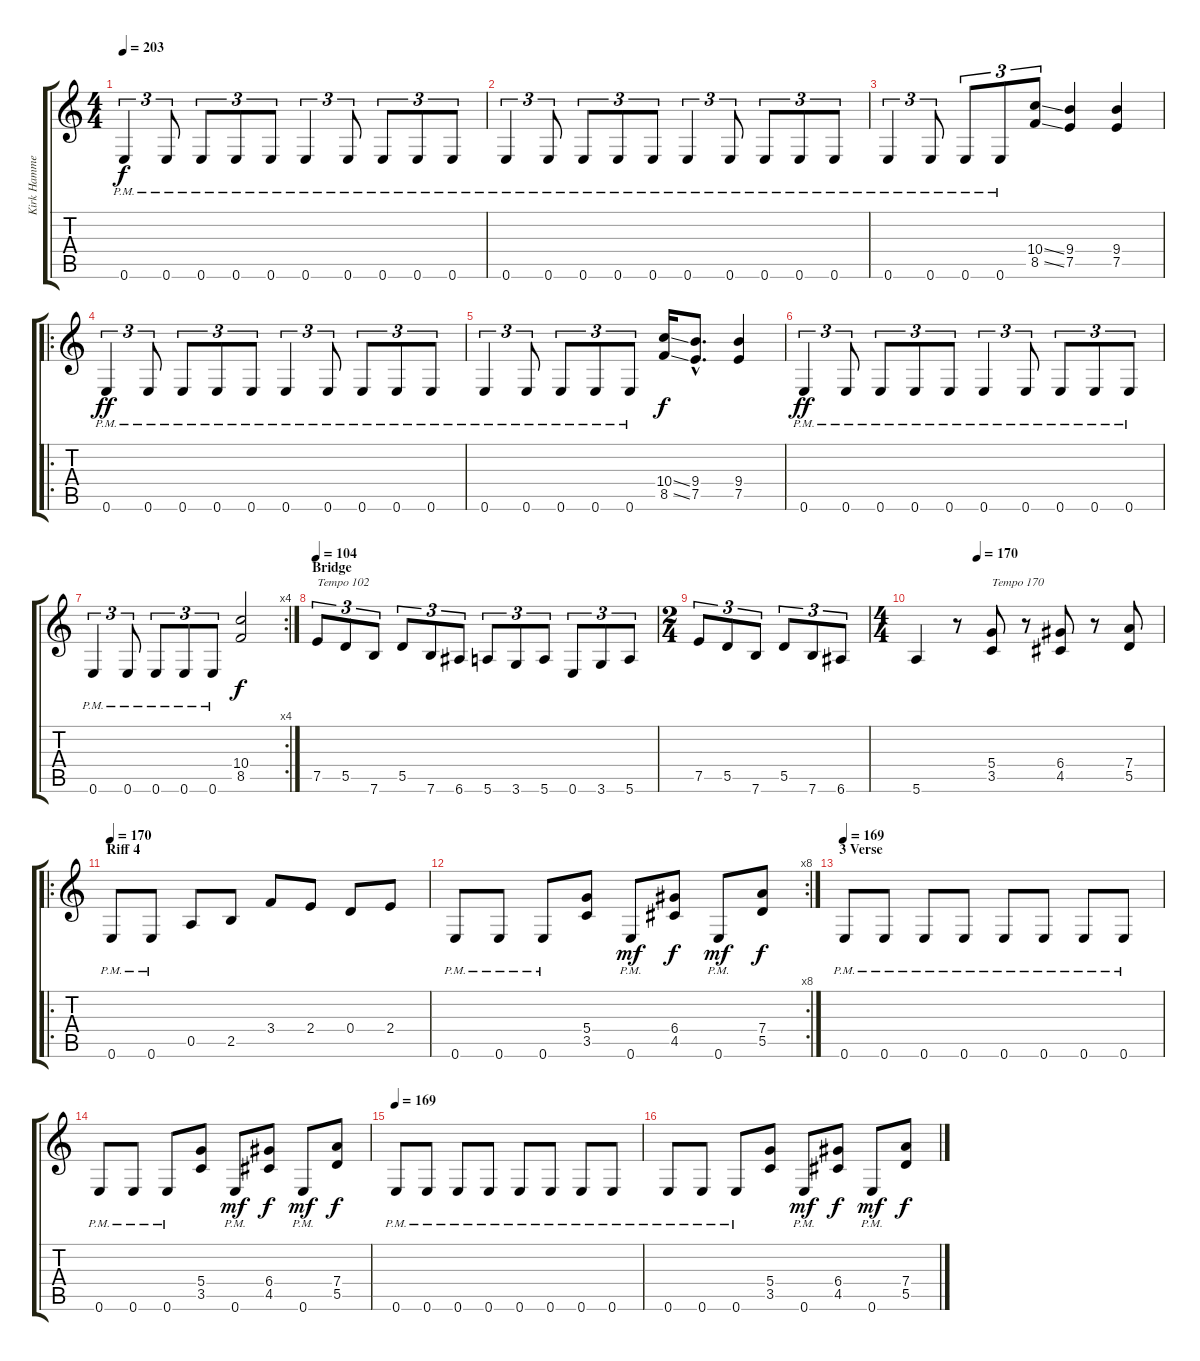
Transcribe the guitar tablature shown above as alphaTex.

\track ("Kirk Hammet (Guitar 2)" "Kirk Hamme") {instrument distortionguitar}
\staff {score tabs}
\tuning (E4 B3 G3 D3 A2 E2) {hide}
\ts (4 4)
\tempo 203
\clef g2
\ks c
0.6{pm}.4{tu (3 2) dy f} 0.6{pm}.8{tu (3 2)} 0.6{pm}.8{tu (3 2)} 0.6{pm}.8{tu (3 2)} 0.6{pm}.8{tu (3 2)} 0.6{pm}.4{tu (3 2)} 0.6{pm}.8{tu (3 2)} 0.6{pm}.8{tu (3 2)} 0.6{pm}.8{tu (3 2)} 0.6{pm}.8{tu (3 2)} |
0.6{pm}.4{tu (3 2)} 0.6{pm}.8{tu (3 2)} 0.6{pm}.8{tu (3 2)} 0.6{pm}.8{tu (3 2)} 0.6{pm}.8{tu (3 2)} 0.6{pm}.4{tu (3 2)} 0.6{pm}.8{tu (3 2)} 0.6{pm}.8{tu (3 2)} 0.6{pm}.8{tu (3 2)} 0.6{pm}.8{tu (3 2)} |
0.6{pm}.4{tu (3 2)} 0.6{pm}.8{tu (3 2)} 0.6{pm}.8{tu (3 2)} 0.6{pm}.8{tu (3 2)} (10.4{ss} 8.5{ss}).8{tu (3 2)} (9.4 7.5).4 (9.4 7.5).4 |
\ro
0.6{pm}.4{tu (3 2) dy ff} 0.6{pm}.8{tu (3 2)} 0.6{pm}.8{tu (3 2)} 0.6{pm}.8{tu (3 2)} 0.6{pm}.8{tu (3 2)} 0.6{pm}.4{tu (3 2)} 0.6{pm}.8{tu (3 2)} 0.6{pm}.8{tu (3 2)} 0.6{pm}.8{tu (3 2)} 0.6{pm}.8{tu (3 2)} |
0.6{pm}.4{tu (3 2)} 0.6{pm}.8{tu (3 2)} 0.6{pm}.8{tu (3 2)} 0.6{pm}.8{tu (3 2)} 0.6{pm}.8{tu (3 2)} (10.4{ss} 8.5{ss}).16{dy f} (9.4{hac} 7.5{hac}).8{d} (9.4 7.5).4 |
0.6{pm}.4{tu (3 2) dy ff} 0.6{pm}.8{tu (3 2)} 0.6{pm}.8{tu (3 2)} 0.6{pm}.8{tu (3 2)} 0.6{pm}.8{tu (3 2)} 0.6{pm}.4{tu (3 2)} 0.6{pm}.8{tu (3 2)} 0.6{pm}.8{tu (3 2)} 0.6{pm}.8{tu (3 2)} 0.6{pm}.8{tu (3 2)} |
\rc 4
0.6{pm}.4{tu (3 2)} 0.6{pm}.8{tu (3 2)} 0.6{pm}.8{tu (3 2)} 0.6{pm}.8{tu (3 2)} 0.6{pm}.8{tu (3 2)} (10.4 8.5).2{dy f} |
\section ("" "Bridge")
\tempo 104
7.5.8{tu (3 2) txt "Tempo 102"} 5.5.8{tu (3 2)} 7.6.8{tu (3 2)} 5.5.8{tu (3 2)} 7.6.8{tu (3 2)} 6.6.8{tu (3 2)} 5.6.8{tu (3 2)} 3.6.8{tu (3 2)} 5.6.8{tu (3 2)} 0.6.8{tu (3 2)} 3.6.8{tu (3 2)} 5.6.8{tu (3 2)} |
\ts (2 4)
7.5.8{tu (3 2)} 5.5.8{tu (3 2)} 7.6.8{tu (3 2)} 5.5.8{tu (3 2)} 7.6.8{tu (3 2)} 6.6.8{tu (3 2)} |
\ts (4 4)
\tempo (170 0.25)
5.6.4 r.8 (5.4 3.5).8{txt "Tempo 170"} r.8 (6.4 4.5).8 r.8 (7.4 5.5).8 |
\ro
\section ("" "Riff 4")
\tempo 170
0.6{pm}.8 0.6{pm}.8 0.5.8 2.5.8 3.4.8 2.4.8 0.4.8 2.4.8 |
\rc 8
0.6{pm}.8 0.6{pm}.8 0.6{pm}.8 (5.4 3.5).8 0.6{pm}.8{dy mf} (6.4 4.5).8{dy f} 0.6{pm}.8{dy mf} (7.4 5.5).8{dy f} |
\section ("" "3 Verse")
\tempo 169
0.6{pm}.8 0.6{pm}.8 0.6{pm}.8 0.6{pm}.8 0.6{pm}.8 0.6{pm}.8 0.6{pm}.8 0.6{pm}.8 |
0.6{pm}.8 0.6{pm}.8 0.6{pm}.8 (5.4 3.5).8 0.6{pm}.8{dy mf} (6.4 4.5).8{dy f} 0.6{pm}.8{dy mf} (7.4 5.5).8{dy f} |
\tempo 169
0.6{pm}.8 0.6{pm}.8 0.6{pm}.8 0.6{pm}.8 0.6{pm}.8 0.6{pm}.8 0.6{pm}.8 0.6{pm}.8 |
0.6{pm}.8 0.6{pm}.8 0.6{pm}.8 (5.4 3.5).8 0.6{pm}.8{dy mf} (6.4 4.5).8{dy f} 0.6{pm}.8{dy mf} (7.4 5.5).8{dy f}
